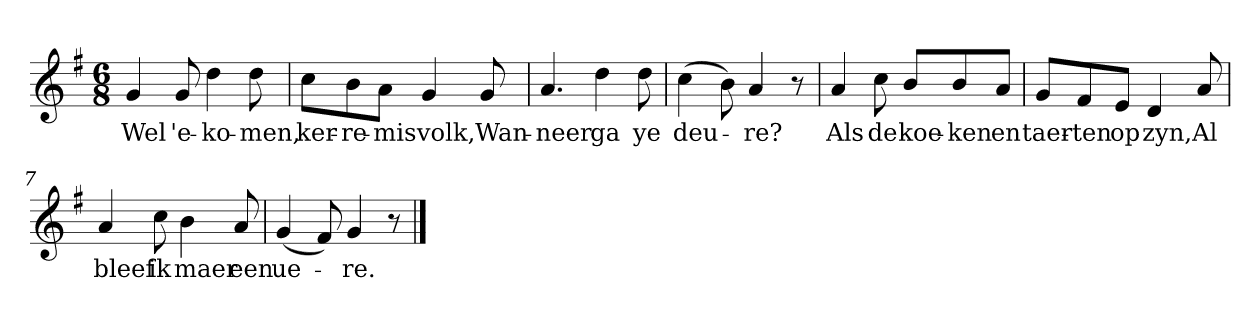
**kern	**text
*part1	*part1
*staff1	*staff1
*clefG2	*
*k[f#]	*
*G:	*
*M6/8	*
*MM120	*
=1	=1
4g	Wel
8g	'e-
4dd	-ko-
8dd	-men,
=2	=2
8cc\L	ker-
8b\	-re-
8a\J	-mis
4g	volk,
8g	Wan-
=3	=3
4.a	-neer
4dd	ga
8dd	ye
=4	=4
(4cc	deu-
8b)	.
4a	-re?
8r	.
=5	=5
4a	Als
8cc	de
8b/L	koe-
8b/	-ken
8a/J	en
=6	=6
8g/L	taer-
8f#/	-ten
8e/J	op
4d	zyn,
8a	Al
=7	=7
4a	bleef
8cc	ik
4b	maer
8a	een
=8	=8
(4g	ue-
8f#)	.
4g	-re.
8r	.
==	==
*-	*-
